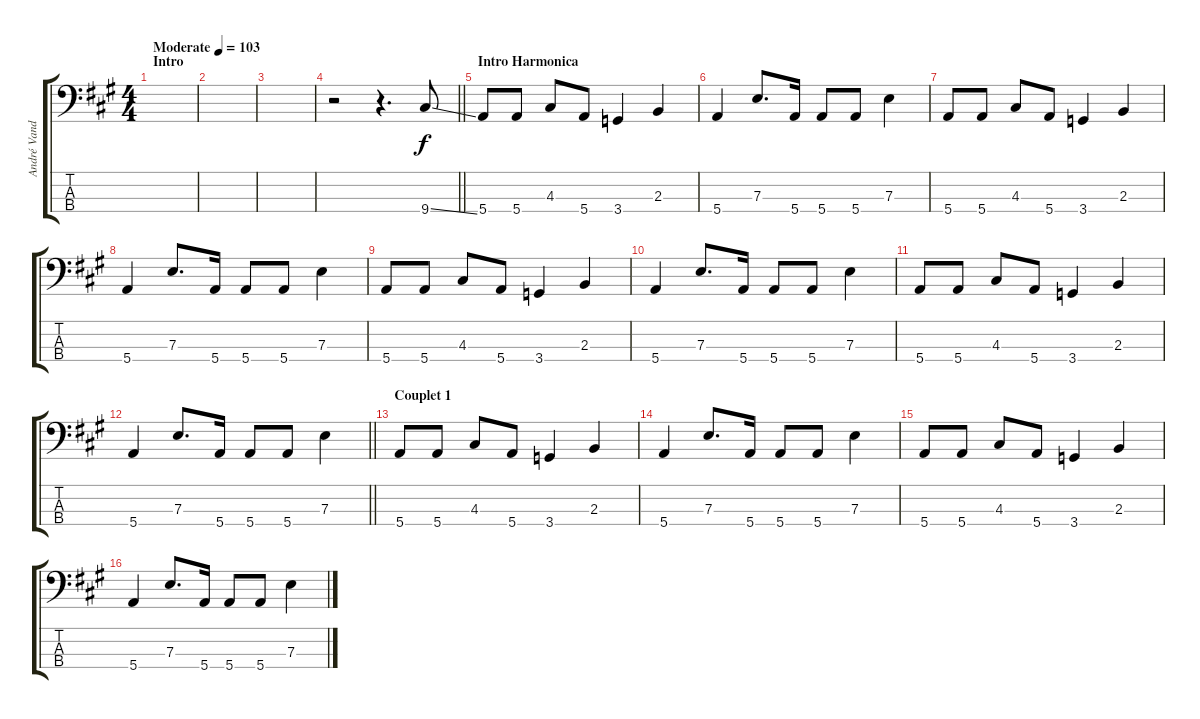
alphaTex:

\track ("André Vanderbiest" "André Vand") {instrument electricbassfinger}
\staff {score tabs}
\tuning (G2 D2 A1 E1) {hide}
\ts (4 4)
\section ("" "Intro")
\tempo (103 "Moderate")
\clef f4
\ks a
|
|
|
\barLineRight lightlight
r.2 r.4{d} 9.4{ss}.8 |
\section ("" "Intro Harmonica")
5.4.8 5.4.8 4.3.8 5.4.8 3.4.4 2.3.4 |
5.4.4 7.3.8{d} 5.4.16 5.4.8 5.4.8 7.3.4 |
5.4.8 5.4.8 4.3.8 5.4.8 3.4.4 2.3.4 |
5.4.4 7.3.8{d} 5.4.16 5.4.8 5.4.8 7.3.4 |
5.4.8 5.4.8 4.3.8 5.4.8 3.4.4 2.3.4 |
5.4.4 7.3.8{d} 5.4.16 5.4.8 5.4.8 7.3.4 |
5.4.8 5.4.8 4.3.8 5.4.8 3.4.4 2.3.4 |
\barLineRight lightlight
5.4.4 7.3.8{d} 5.4.16 5.4.8 5.4.8 7.3.4 |
\section ("" "Couplet 1")
5.4.8 5.4.8 4.3.8 5.4.8 3.4.4 2.3.4 |
5.4.4 7.3.8{d} 5.4.16 5.4.8 5.4.8 7.3.4 |
5.4.8 5.4.8 4.3.8 5.4.8 3.4.4 2.3.4 |
5.4.4 7.3.8{d} 5.4.16 5.4.8 5.4.8 7.3.4
